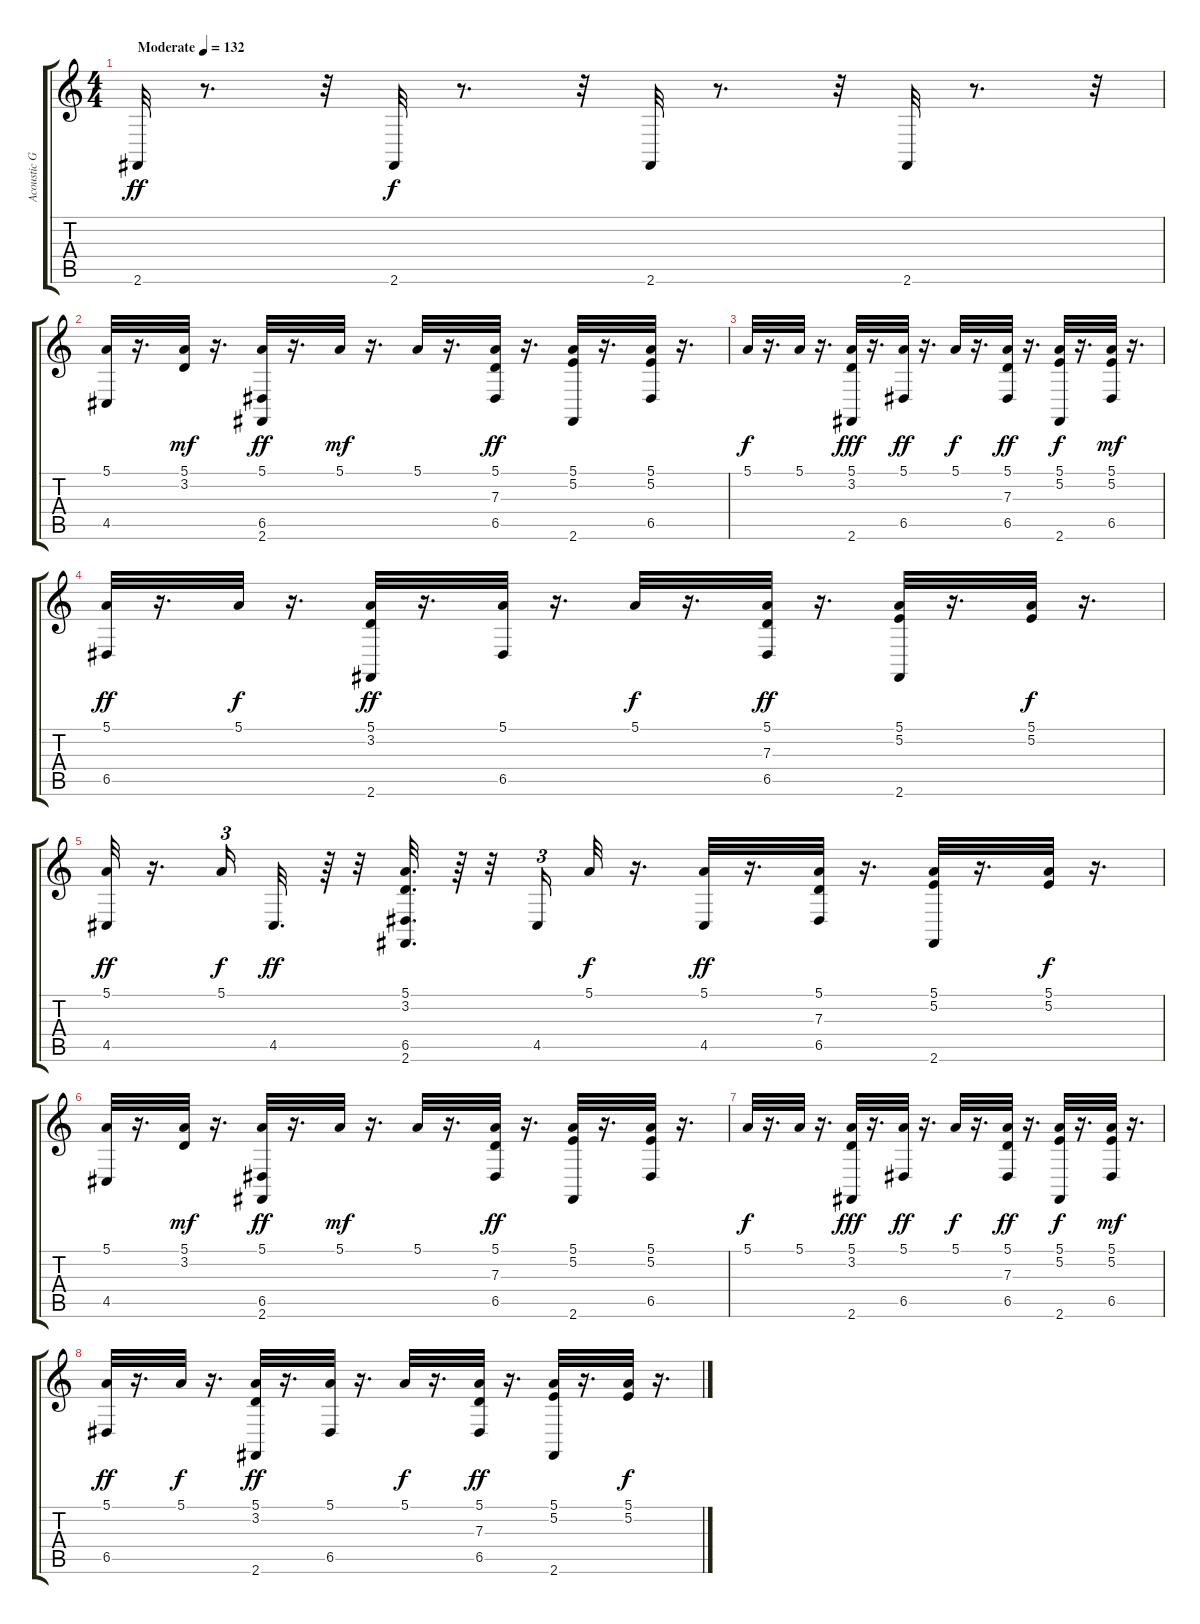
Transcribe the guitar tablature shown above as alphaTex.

\track ("Acoustic Grand" "Acoustic G") {instrument acousticgrandpiano}
\staff {score tabs}
\tuning (E4 B3 G3 D3 A2 E2) {hide}
\ts (4 4)
\tempo (132 "Moderate")
\clef g2
\ks c
2.6.32{dy ff instrument acousticgrandpiano} r.8{d} r.32 2.6.32{dy f} r.8{d} r.32 2.6.32 r.8{d} r.32 2.6.32 r.8{d} r.32 |
(5.1 4.5).32 r.16{d} (5.1 3.2).32{dy mf} r.16{d} (5.1 6.5 2.6).32{dy ff} r.16{d} 5.1.32{dy mf} r.16{d} 5.1.32 r.16{d} (5.1 7.3 6.5).32{dy ff} r.16{d} (5.1 5.2 2.6).32 r.16{d} (5.1 5.2 6.5).32 r.16{d} |
5.1.32{dy f} r.16{d} 5.1.32 r.16{d} (5.1 3.2 2.6).32{dy fff} r.16{d} (5.1 6.5).32{dy ff} r.16{d} 5.1.32{dy f} r.16{d} (5.1 7.3 6.5).32{dy ff} r.16{d} (5.1 5.2 2.6).32{dy f} r.16{d} (5.1 5.2 6.5).32{dy mf} r.16{d} |
(5.1 6.5).32{dy ff} r.16{d} 5.1.32{dy f} r.16{d} (5.1 3.2 2.6).32{dy ff} r.16{d} (5.1 6.5).32 r.16{d} 5.1.32{dy f} r.16{d} (5.1 7.3 6.5).32{dy ff} r.16{d} (5.1 5.2 2.6).32 r.16{d} (5.1 5.2).32{dy f} r.16{d} |
(5.1 4.5).32{dy ff} r.16{d} 5.1.16{tu (3 2) dy f} 4.5.32{d dy ff} r.64 r.32 (5.1 3.2 6.5 2.6).32{d} r.64 r.32 4.5.16{tu (3 2)} 5.1.32{dy f} r.16{d} (5.1 4.5).32{dy ff} r.16{d} (5.1 7.3 6.5).32 r.16{d} (5.1 5.2 2.6).32 r.16{d} (5.1 5.2).32{dy f} r.16{d} |
(5.1 4.5).32 r.16{d} (5.1 3.2).32{dy mf} r.16{d} (5.1 6.5 2.6).32{dy ff} r.16{d} 5.1.32{dy mf} r.16{d} 5.1.32 r.16{d} (5.1 7.3 6.5).32{dy ff} r.16{d} (5.1 5.2 2.6).32 r.16{d} (5.1 5.2 6.5).32 r.16{d} |
5.1.32{dy f} r.16{d} 5.1.32 r.16{d} (5.1 3.2 2.6).32{dy fff} r.16{d} (5.1 6.5).32{dy ff} r.16{d} 5.1.32{dy f} r.16{d} (5.1 7.3 6.5).32{dy ff} r.16{d} (5.1 5.2 2.6).32{dy f} r.16{d} (5.1 5.2 6.5).32{dy mf} r.16{d} |
(5.1 6.5).32{dy ff} r.16{d} 5.1.32{dy f} r.16{d} (5.1 3.2 2.6).32{dy ff} r.16{d} (5.1 6.5).32 r.16{d} 5.1.32{dy f} r.16{d} (5.1 7.3 6.5).32{dy ff} r.16{d} (5.1 5.2 2.6).32 r.16{d} (5.1 5.2).32{dy f} r.16{d}
